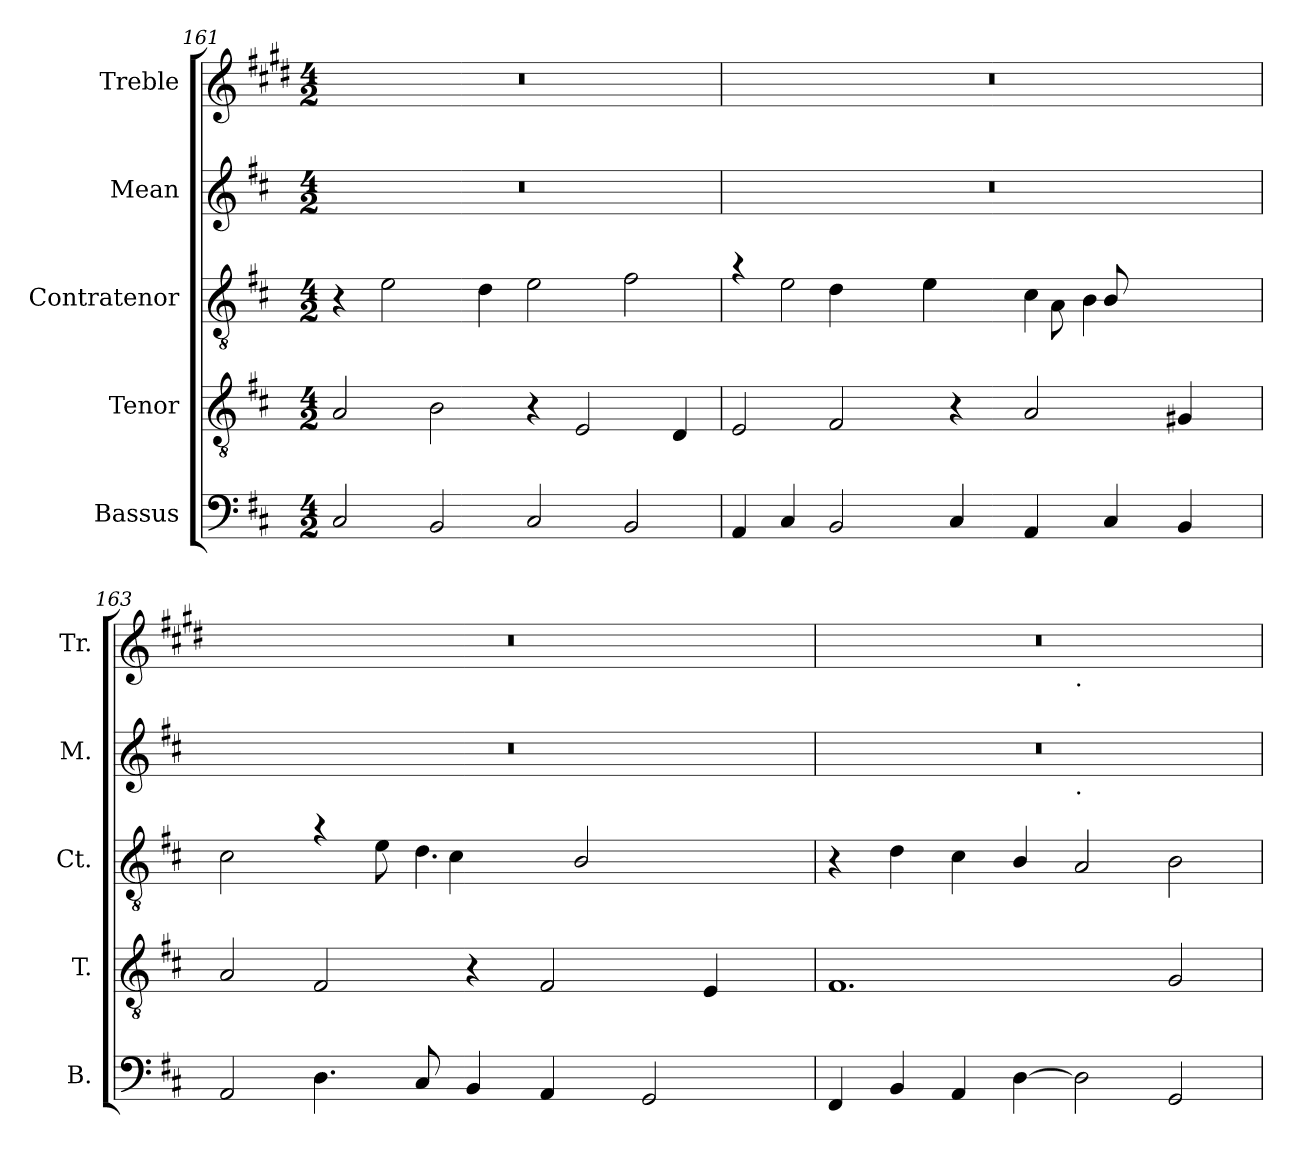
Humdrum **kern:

**kern	**kern	**kern	**kern	**kern
*part5	*part4	*part3	*part2	*part1
*staff5	*staff4	*staff3	*staff2	*staff1
*I"Bassus	*I"Tenor	*I"Contratenor	*I"Mean	*I"Treble
*I'B.	*I'T.	*I'Ct.	*I'M.	*I'Tr.
*clefF4	*clefGv2	*clefGv2	*clefG2	*clefG2
*ITrd7c12	*	*	*	*ITrd1c2
*k[f#c#]	*k[f#c#]	*k[f#c#]	*k[f#c#]	*k[f#c#]
*D:	*D:	*D:	*D:	*D:
*M4/2	*M4/2	*M4/2	*M4/2	*M4/2
=161	=161	=161	=161	=161
2CC#/	2A/	4r	0r	0r
.	.	2e\	.	.
2BBB/	2B\	.	.	.
.	.	4d\	.	.
2CC#/	4r	2e\	.	.
.	2E/	.	.	.
2BBB/	.	2f#\	.	.
.	4D/	.	.	.
=162	=162	=162	=162	=162
*	*	*^	*	*
*	*	*	*^	*	*
*	*	*	*	*^	*	*
4AAA/	2E/	4ra	2ryy	1ryy	1.ryy	0r	0r
4CC#/	.	2e\	.	.	.	.	.
2BBB/	2F#/	.	4d\	.	.	.	.
.	.	4ryy	8ryy	.	.	.	.
.	.	.	32ryy	.	.	.	.
.	.	.	4e\	.	.	.	.
4CC#/	4r	16ryy	.	4ryy	.	.	.
.	.	2...ryy	.	.	.	.	.
.	.	.	8ryy	.	.	.	.
4AAA/	2A/	.	.	4c#\	.	.	.
.	.	.	32ryy	.	.	.	.
.	.	.	8A\	.	.	.	.
.	.	.	4B\	.	.	.	.
4CC#/	.	.	.	4ryy	8B/	.	.
.	.	.	.	.	4ryy	.	.
.	.	.	4ryy	.	.	.	.
4BBB/	4G#/	.	.	16ryy	.	.	.
.	.	.	.	8.ryy	.	.	.
.	.	.	.	.	16ryy	.	.
.	.	.	16ryy	.	16ryy	.	.
*	*	*	*	*v	*v	*	*
=163	=163	=163	=163	=163	=163	=163
2AAA/	2A/	2c#\	2..ryy	1ryy	0r	0r
4.DD\	2F#/	4ra	.	.	.	.
.	.	8e\	.	.	.	.
8CC#/	.	16.ryy	4.d\	.	.	.
.	.	4c#\	.	.	.	.
4BBB/	4r	.	.	4ryy	.	.
.	.	8ryy	.	.	.	.
4AAA/	2F#/	.	8ryy	16.ryy	.	.
.	.	32ryy	.	2B/	.	.
.	.	2ryy	32ryy	.	.	.
.	.	.	2ryy	.	.	.
2GGG/	.	.	.	.	.	.
.	4E/	.	.	.	.	.
.	.	.	.	8ryy	.	.
.	.	8ryy	.	.	.	.
.	.	.	16.ryy	.	.	.
.	.	.	.	32ryy	.	.
*	*	*v	*v	*v	*	*
!!LO:LB:g=z
=164	=164	=164	=164	=164
*	*	*	*^	*^
4FFF#/	1.F#	4r	0r	1ryy	0r	1ryy
4BBB/	.	4d\	.	.	.	.
4AAA/	.	4c#\	.	.	.	.
[>4DD\	.	4B/	.	.	.	.
!	!	!	!	!	!	!LO:TX:b:t=.
!	!	!	!	!LO:TX:b:t=.	!	!
2DD\]	.	2A/	.	1ryy	.	1ryy
2GGG/	2G/	2B\	.	.	.	.
*	*	*	*v	*v	*	*
*	*	*	*	*v	*v
=	=	=	=	=
*-	*-	*-	*-	*-
